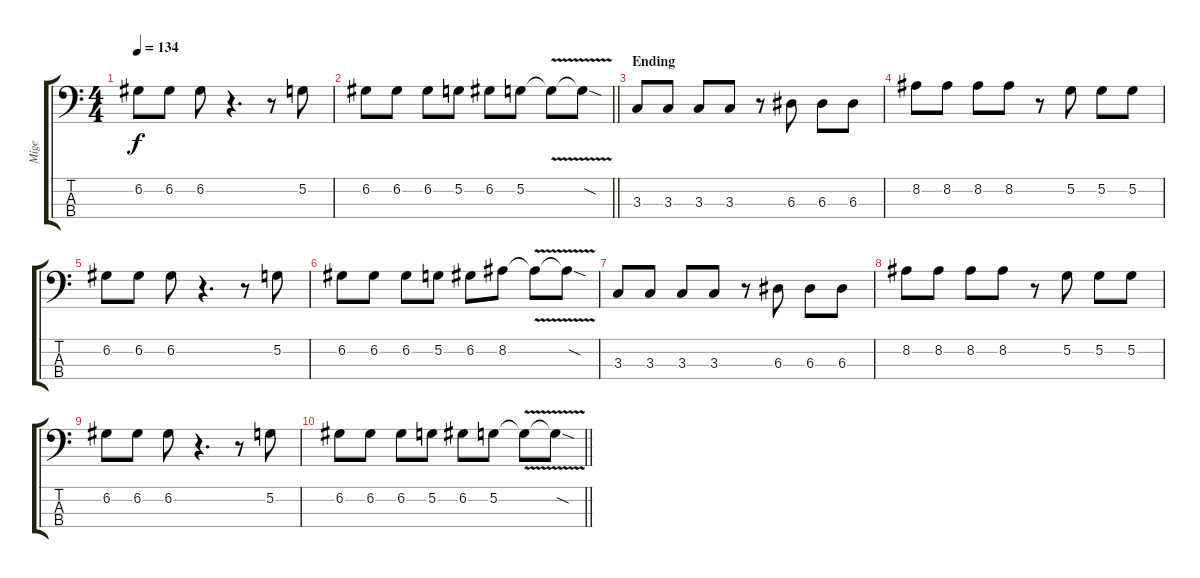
\track ("Mige" "Mige") {instrument electricbassfinger}
\staff {score tabs}
\tuning (G2 D2 A1 E1) {hide}
\ts (4 4)
\tempo 134
\clef f4
\ks c
6.2.8{dy f} 6.2.8 6.2.8 r.4{d} r.8 5.2.8 |
\barLineRight lightlight
6.2.8 6.2.8 6.2.8 5.2.8 6.2.8 5.2.8 5.2{v t}.8 5.2{sod t}.8 |
\section ("" "Ending")
3.3.8 3.3.8 3.3.8 3.3.8 r.8 6.3.8 6.3.8 6.3.8 |
8.2.8 8.2.8 8.2.8 8.2.8 r.8 5.2.8 5.2.8 5.2.8 |
6.2.8 6.2.8 6.2.8 r.4{d} r.8 5.2.8 |
6.2.8 6.2.8 6.2.8 5.2.8 6.2.8 8.2.8 8.2{v t}.8 8.2{sod t}.8 |
3.3.8 3.3.8 3.3.8 3.3.8 r.8 6.3.8 6.3.8 6.3.8 |
8.2.8 8.2.8 8.2.8 8.2.8 r.8 5.2.8 5.2.8 5.2.8 |
6.2.8 6.2.8 6.2.8 r.4{d} r.8 5.2.8 |
\barLineRight lightlight
6.2.8 6.2.8 6.2.8 5.2.8 6.2.8 5.2.8 5.2{v t}.8 5.2{sod t}.8
